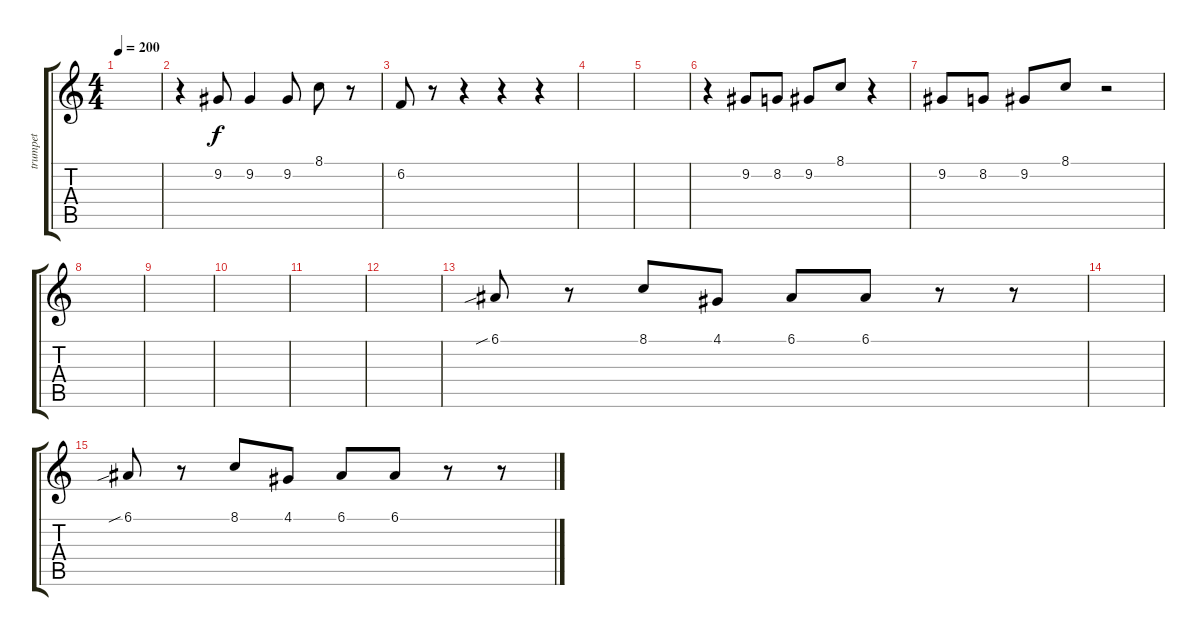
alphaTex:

\track ("trumpet" "trumpet") {instrument trumpet}
\staff {score tabs}
\tuning (E4 B3 G3 D3 A2 E2) {hide}
\ts (4 4)
\tempo 200
\clef g2
\ks c
|
r.4 9.2.8 9.2.4 9.2.8 8.1.8 r.8 |
6.2.8 r.8 r.4 r.4 r.4 |
|
|
r.4 9.2.8 8.2.8 9.2.8 8.1.8 r.4 |
9.2.8 8.2.8 9.2.8 8.1.8 r.2 |
|
|
|
|
|
6.1{sib}.8 r.8 8.1.8 4.1.8 6.1.8 6.1.8 r.8 r.8 |
|
6.1{sib}.8 r.8 8.1.8 4.1.8 6.1.8 6.1.8 r.8 r.8
